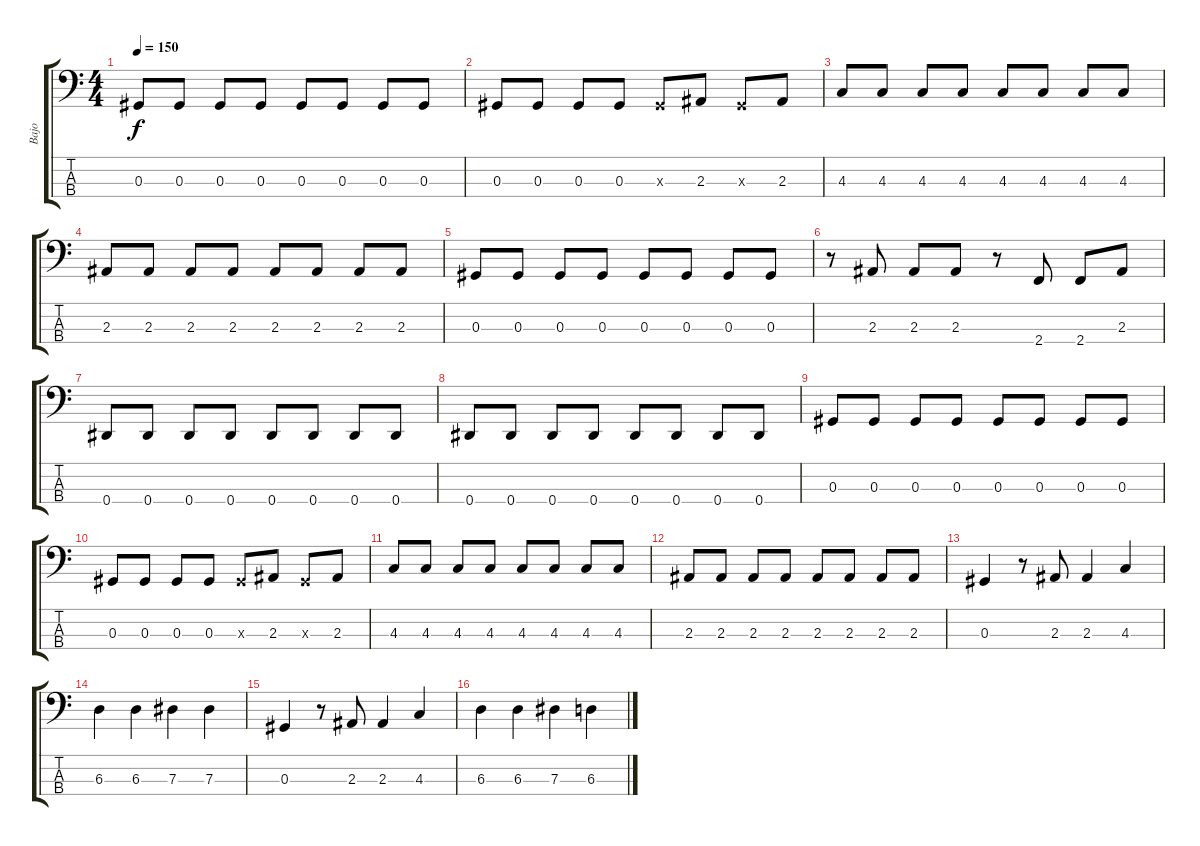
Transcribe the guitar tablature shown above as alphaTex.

\track ("Bajo" "Bajo") {instrument electricbasspick}
\staff {score tabs}
\tuning (Gb2 Db2 Ab1 Eb1) {hide}
\ts (4 4)
\tempo 150
\clef f4
\ks c
0.3.8{dy f} 0.3.8 0.3.8 0.3.8 0.3.8 0.3.8 0.3.8 0.3.8 |
0.3.8 0.3.8 0.3.8 0.3.8 0.3{x}.8 2.3.8 0.3{x}.8 2.3.8 |
4.3.8 4.3.8 4.3.8 4.3.8 4.3.8 4.3.8 4.3.8 4.3.8 |
2.3.8 2.3.8 2.3.8 2.3.8 2.3.8 2.3.8 2.3.8 2.3.8 |
0.3.8 0.3.8 0.3.8 0.3.8 0.3.8 0.3.8 0.3.8 0.3.8 |
r.8 2.3.8 2.3.8 2.3.8 r.8 2.4.8 2.4.8 2.3.8 |
0.4.8 0.4.8 0.4.8 0.4.8 0.4.8 0.4.8 0.4.8 0.4.8 |
0.4.8 0.4.8 0.4.8 0.4.8 0.4.8 0.4.8 0.4.8 0.4.8 |
0.3.8 0.3.8 0.3.8 0.3.8 0.3.8 0.3.8 0.3.8 0.3.8 |
0.3.8 0.3.8 0.3.8 0.3.8 0.3{x}.8 2.3.8 0.3{x}.8 2.3.8 |
4.3.8 4.3.8 4.3.8 4.3.8 4.3.8 4.3.8 4.3.8 4.3.8 |
2.3.8 2.3.8 2.3.8 2.3.8 2.3.8 2.3.8 2.3.8 2.3.8 |
0.3.4 r.8 2.3.8 2.3.4 4.3.4 |
6.3.4 6.3.4 7.3.4 7.3.4 |
0.3.4 r.8 2.3.8 2.3.4 4.3.4 |
6.3.4 6.3.4 7.3.4 6.3.4
